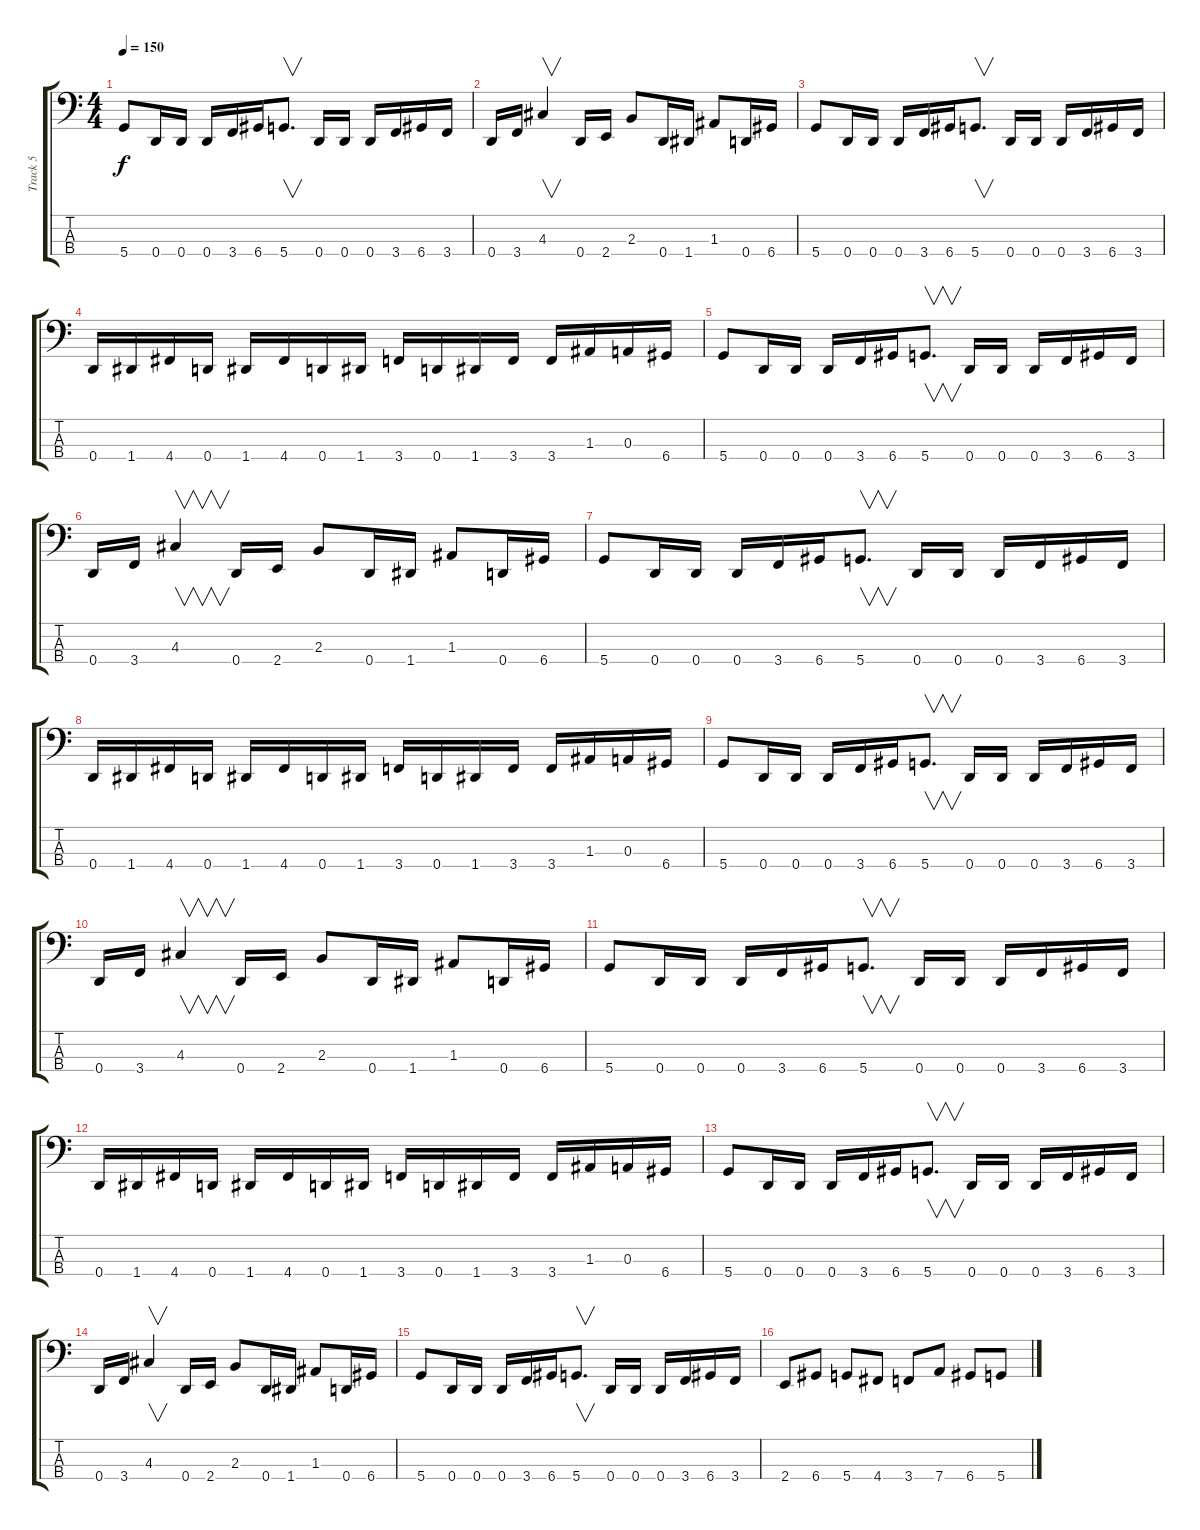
\track ("Track 5" "Track 5") {instrument electricbasspick}
\staff {score tabs}
\tuning (G2 D2 A1 D1) {hide}
\ts (4 4)
\tempo 150
\clef f4
\ks c
5.4.8{dy f} 0.4.16 0.4.16 0.4.16 3.4.16 6.4.16 5.4.8{v d} 0.4.16 0.4.16 0.4.16 3.4.16 6.4.16 3.4.16 |
0.4.16 3.4.16 4.3.4{v} 0.4.16 2.4.16 2.3.8 0.4.16 1.4.16 1.3.8 0.4.16 6.4.16 |
5.4.8 0.4.16 0.4.16 0.4.16 3.4.16 6.4.16 5.4.8{v d} 0.4.16 0.4.16 0.4.16 3.4.16 6.4.16 3.4.16 |
0.4.16 1.4.16 4.4.16 0.4.16 1.4.16 4.4.16 0.4.16 1.4.16 3.4.16 0.4.16 1.4.16 3.4.16 3.4.16 1.3.16 0.3.16 6.4.16 |
5.4.8 0.4.16 0.4.16 0.4.16 3.4.16 6.4.16 5.4.8{v d} 0.4.16 0.4.16 0.4.16 3.4.16 6.4.16 3.4.16 |
0.4.16 3.4.16 4.3.4{v} 0.4.16 2.4.16 2.3.8 0.4.16 1.4.16 1.3.8 0.4.16 6.4.16 |
5.4.8 0.4.16 0.4.16 0.4.16 3.4.16 6.4.16 5.4.8{v d} 0.4.16 0.4.16 0.4.16 3.4.16 6.4.16 3.4.16 |
0.4.16 1.4.16 4.4.16 0.4.16 1.4.16 4.4.16 0.4.16 1.4.16 3.4.16 0.4.16 1.4.16 3.4.16 3.4.16 1.3.16 0.3.16 6.4.16 |
5.4.8 0.4.16 0.4.16 0.4.16 3.4.16 6.4.16 5.4.8{v d} 0.4.16 0.4.16 0.4.16 3.4.16 6.4.16 3.4.16 |
0.4.16 3.4.16 4.3.4{v} 0.4.16 2.4.16 2.3.8 0.4.16 1.4.16 1.3.8 0.4.16 6.4.16 |
5.4.8 0.4.16 0.4.16 0.4.16 3.4.16 6.4.16 5.4.8{v d} 0.4.16 0.4.16 0.4.16 3.4.16 6.4.16 3.4.16 |
0.4.16 1.4.16 4.4.16 0.4.16 1.4.16 4.4.16 0.4.16 1.4.16 3.4.16 0.4.16 1.4.16 3.4.16 3.4.16 1.3.16 0.3.16 6.4.16 |
5.4.8 0.4.16 0.4.16 0.4.16 3.4.16 6.4.16 5.4.8{v d} 0.4.16 0.4.16 0.4.16 3.4.16 6.4.16 3.4.16 |
0.4.16 3.4.16 4.3.4{v} 0.4.16 2.4.16 2.3.8 0.4.16 1.4.16 1.3.8 0.4.16 6.4.16 |
5.4.8 0.4.16 0.4.16 0.4.16 3.4.16 6.4.16 5.4.8{v d} 0.4.16 0.4.16 0.4.16 3.4.16 6.4.16 3.4.16 |
2.4.8 6.4.8 5.4.8 4.4.8 3.4.8 7.4.8 6.4.8 5.4.8
